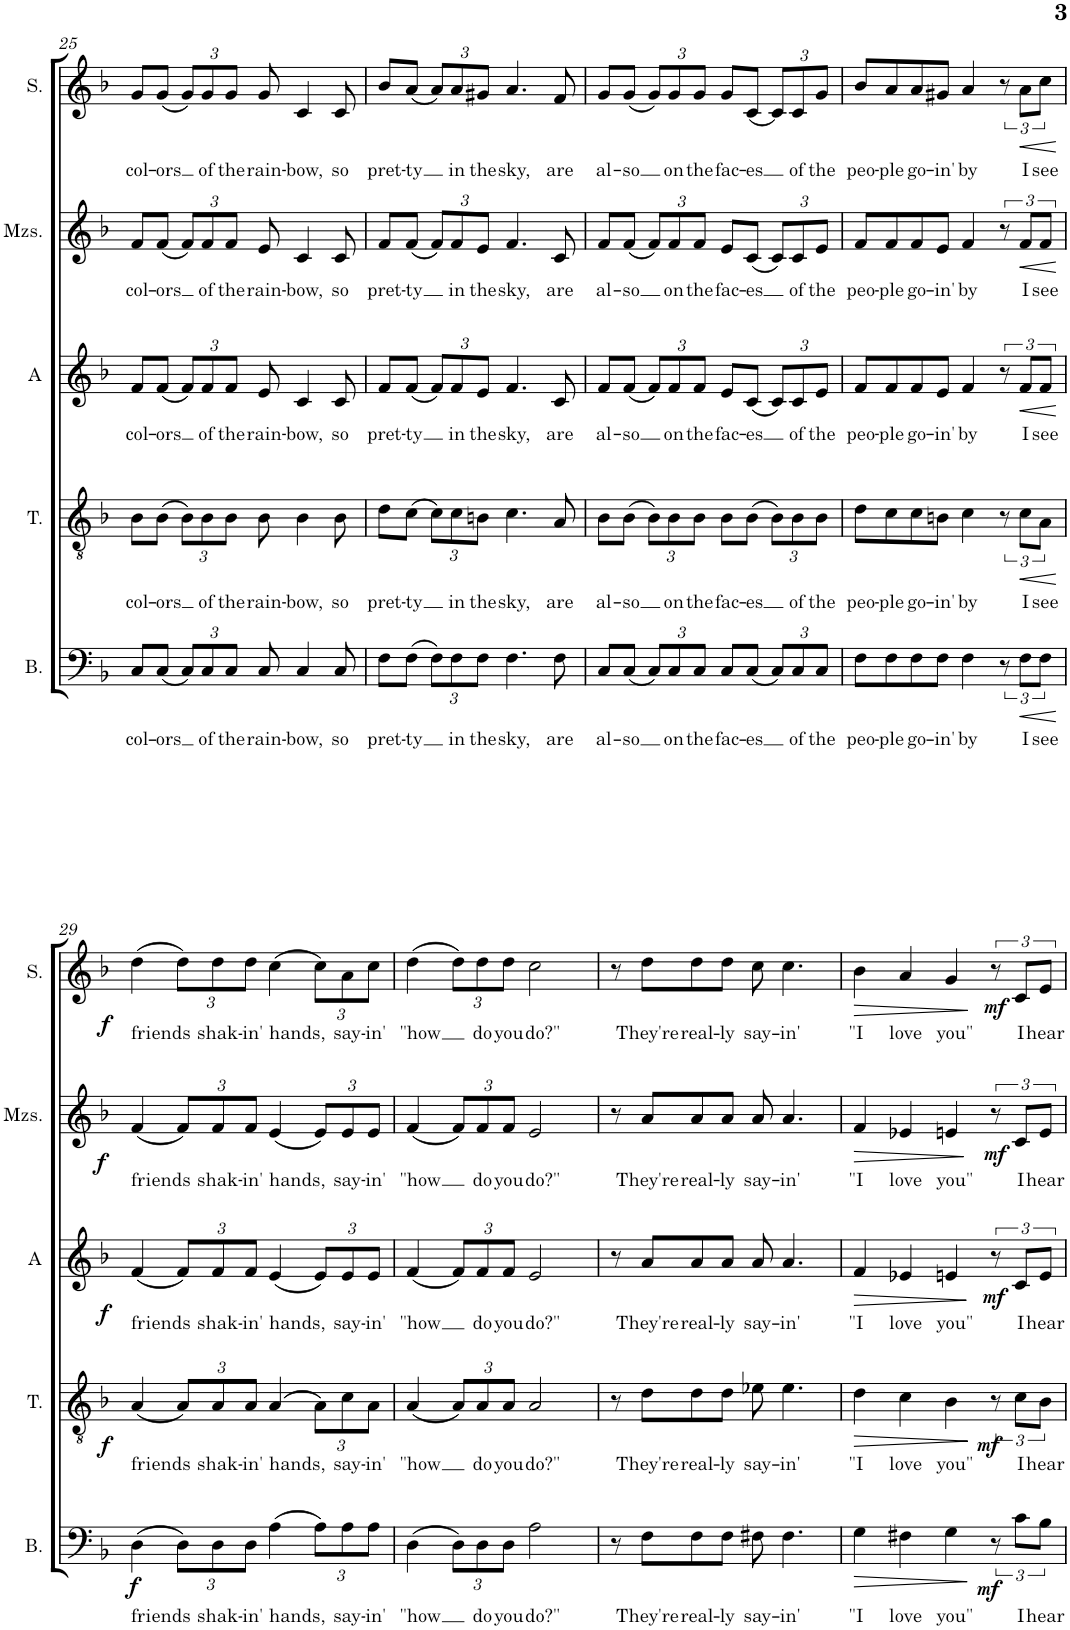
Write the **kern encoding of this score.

**kern	**text	**dynam	**kern	**text	**dynam	**kern	**text	**dynam	**kern	**text	**dynam	**kern	**text	**dynam
*part5	*part5	*part5	*part4	*part4	*part4	*part3	*part3	*part3	*part2	*part2	*part2	*part1	*part1	*part1
*staff5	*staff5	*staff5	*staff4	*staff4	*staff4	*staff3	*staff3	*staff3	*staff2	*staff2	*staff2	*staff1	*staff1	*staff1
*I"Bass	*	*	*I"Ténor	*	*	*I"A	*	*	*I"Mezzo-soprano	*	*	*I"Soprano	*	*
*I'B.	*	*	*I'T.	*	*	*I'A	*	*	*I'Mzs.	*	*	*I'S.	*	*
!!LO:PB:g=z
*clefF4	*	*	*clefGv2	*	*	*clefG2	*	*	*clefG2	*	*	*clefG2	*	*
*k[b-]	*	*	*k[b-]	*	*	*k[b-]	*	*	*k[b-]	*	*	*k[b-]	*	*
*M4/4	*	*	*M4/4	*	*	*M4/4	*	*	*M4/4	*	*	*M4/4	*	*
=25	=25	=25	=25	=25	=25	=25	=25	=25	=25	=25	=25	=25	=25	=25
!	!LO:LY:b	!	!	!LO:LY:b	!	!	!LO:LY:b	!	!	!LO:LY:b	!	!	!LO:LY:b	!
8C/L	col-	.	8B-\L	col-	.	8f/L	col-	.	8f/L	col-	.	8g/L	col-	.
!	!LO:LY:b	!	!	!LO:LY:b	!	!	!LO:LY:b	!	!	!LO:LY:b	!	!	!LO:LY:b	!
(8C/J	-ors	.	(8B-\J	-ors	.	(8f/J	-ors	.	(8f/J	-ors	.	(8g/J	-ors	.
*Xbrackettup	*	*	*Xbrackettup	*	*	*Xbrackettup	*	*	*Xbrackettup	*	*	*Xbrackettup	*	*
12C/L)	.	.	12B-\L)	.	.	12f/L)	.	.	12f/L)	.	.	12g/L)	.	.
!	!LO:LY:b	!	!	!LO:LY:b	!	!	!LO:LY:b	!	!	!LO:LY:b	!	!	!LO:LY:b	!
12C/	of	.	12B-\	of	.	12f/	of	.	12f/	of	.	12g/	of	.
!	!LO:LY:b	!	!	!LO:LY:b	!	!	!LO:LY:b	!	!	!LO:LY:b	!	!	!LO:LY:b	!
12C/J	the	.	12B-\J	the	.	12f/J	the	.	12f/J	the	.	12g/J	the	.
!	!LO:LY:b	!	!	!LO:LY:b	!	!	!LO:LY:b	!	!	!LO:LY:b	!	!	!LO:LY:b	!
8C/	rain-	.	8B-\	rain-	.	8e/	rain-	.	8e/	rain-	.	8g/	rain-	.
!	!LO:LY:b	!	!	!LO:LY:b	!	!	!LO:LY:b	!	!	!LO:LY:b	!	!	!LO:LY:b	!
4C/	-bow,	.	4B-\	-bow,	.	4c/	-bow,	.	4c/	-bow,	.	4c/	-bow,	.
!	!LO:LY:b	!	!	!LO:LY:b	!	!	!LO:LY:b	!	!	!LO:LY:b	!	!	!LO:LY:b	!
8C/	so	.	8B-\	so	.	8c/	so	.	8c/	so	.	8c/	so	.
=26	=26	=26	=26	=26	=26	=26	=26	=26	=26	=26	=26	=26	=26	=26
!	!LO:LY:b	!	!	!LO:LY:b	!	!	!LO:LY:b	!	!	!LO:LY:b	!	!	!LO:LY:b	!
8F\L	pret-	.	8d\L	pret-	.	8f/L	pret-	.	8f/L	pret-	.	8b-/L	pret-	.
!	!LO:LY:b	!	!	!LO:LY:b	!	!	!LO:LY:b	!	!	!LO:LY:b	!	!	!LO:LY:b	!
(8F\J	-ty	.	(8c\J	-ty	.	(8f/J	-ty	.	(8f/J	-ty	.	(8a/J	-ty	.
12F\L)	.	.	12c\L)	.	.	12f/L)	.	.	12f/L)	.	.	12a/L)	.	.
!	!LO:LY:b	!	!	!LO:LY:b	!	!	!LO:LY:b	!	!	!LO:LY:b	!	!	!LO:LY:b	!
12F\	in	.	12c\	in	.	12f/	in	.	12f/	in	.	12a/	in	.
!	!LO:LY:b	!	!	!LO:LY:b	!	!	!LO:LY:b	!	!	!LO:LY:b	!	!	!LO:LY:b	!
12F\J	the	.	12Bn\J	the	.	12e/J	the	.	12e/J	the	.	12g#X/J	the	.
!	!LO:LY:b	!	!	!LO:LY:b	!	!	!LO:LY:b	!	!	!LO:LY:b	!	!	!LO:LY:b	!
4.F\	sky,	.	4.c\	sky,	.	4.f/	sky,	.	4.f/	sky,	.	4.a/	sky,	.
!	!LO:LY:b	!	!	!LO:LY:b	!	!	!LO:LY:b	!	!	!LO:LY:b	!	!	!LO:LY:b	!
8F\	are	.	8A/	are	.	8c/	are	.	8c/	are	.	8f/	are	.
=27	=27	=27	=27	=27	=27	=27	=27	=27	=27	=27	=27	=27	=27	=27
!	!LO:LY:b	!	!	!LO:LY:b	!	!	!LO:LY:b	!	!	!LO:LY:b	!	!	!LO:LY:b	!
8C/L	al-	.	8B-\L	al-	.	8f/L	al-	.	8f/L	al-	.	8g/L	al-	.
!	!LO:LY:b	!	!	!LO:LY:b	!	!	!LO:LY:b	!	!	!LO:LY:b	!	!	!LO:LY:b	!
(8C/J	-so	.	(8B-\J	-so	.	(8f/J	-so	.	(8f/J	-so	.	(8g/J	-so	.
12C/L)	.	.	12B-\L)	.	.	12f/L)	.	.	12f/L)	.	.	12g/L)	.	.
!	!LO:LY:b	!	!	!LO:LY:b	!	!	!LO:LY:b	!	!	!LO:LY:b	!	!	!LO:LY:b	!
12C/	on	.	12B-\	on	.	12f/	on	.	12f/	on	.	12g/	on	.
!	!LO:LY:b	!	!	!LO:LY:b	!	!	!LO:LY:b	!	!	!LO:LY:b	!	!	!LO:LY:b	!
12C/J	the	.	12B-\J	the	.	12f/J	the	.	12f/J	the	.	12g/J	the	.
!	!LO:LY:b	!	!	!LO:LY:b	!	!	!LO:LY:b	!	!	!LO:LY:b	!	!	!LO:LY:b	!
8C/L	fac-	.	8B-\L	fac-	.	8e/L	fac-	.	8e/L	fac-	.	8g/L	fac-	.
!	!LO:LY:b	!	!	!LO:LY:b	!	!	!LO:LY:b	!	!	!LO:LY:b	!	!	!LO:LY:b	!
(8C/J	-es	.	(8B-\J	-es	.	(8c/J	-es	.	(8c/J	-es	.	(8c/J	-es	.
12C/L)	.	.	12B-\L)	.	.	12c/L)	.	.	12c/L)	.	.	12c/L)	.	.
!	!LO:LY:b	!	!	!LO:LY:b	!	!	!LO:LY:b	!	!	!LO:LY:b	!	!	!LO:LY:b	!
12C/	of	.	12B-\	of	.	12c/	of	.	12c/	of	.	12c/	of	.
!	!LO:LY:b	!	!	!LO:LY:b	!	!	!LO:LY:b	!	!	!LO:LY:b	!	!	!LO:LY:b	!
12C/J	the	.	12B-\J	the	.	12e/J	the	.	12e/J	the	.	12g/J	the	.
=28	=28	=28	=28	=28	=28	=28	=28	=28	=28	=28	=28	=28	=28	=28
!	!LO:LY:b	!	!	!LO:LY:b	!	!	!LO:LY:b	!	!	!LO:LY:b	!	!	!LO:LY:b	!
8F\L	peo-	.	8d\L	peo-	.	8f/L	peo-	.	8f/L	peo-	.	8b-/L	peo-	.
!	!LO:LY:b	!	!	!LO:LY:b	!	!	!LO:LY:b	!	!	!LO:LY:b	!	!	!LO:LY:b	!
8F\	-ple	.	8c\	-ple	.	8f/	-ple	.	8f/	-ple	.	8a/	-ple	.
!	!LO:LY:b	!	!	!LO:LY:b	!	!	!LO:LY:b	!	!	!LO:LY:b	!	!	!LO:LY:b	!
8F\	go-	.	8c\	go-	.	8f/	go-	.	8f/	go-	.	8a/	go-	.
!	!LO:LY:b	!	!	!LO:LY:b	!	!	!LO:LY:b	!	!	!LO:LY:b	!	!	!LO:LY:b	!
8F\J	-in'	.	8Bn\J	-in'	.	8e/J	-in'	.	8e/J	-in'	.	8g#X/J	-in'	.
!	!LO:LY:b	!	!	!LO:LY:b	!	!	!LO:LY:b	!	!	!LO:LY:b	!	!	!LO:LY:b	!
4F\	by	.	4c\	by	.	4f/	by	.	4f/	by	.	4a/	by	.
*brackettup	*	*	*brackettup	*	*	*brackettup	*	*	*brackettup	*	*	*brackettup	*	*
12r	.	.	12r	.	.	12r	.	.	12r	.	.	12r	.	.
!	!LO:LY:b	!LO:HP:b	!	!LO:LY:b	!LO:HP:b	!	!LO:LY:b	!LO:HP:b	!	!LO:LY:b	!LO:HP:b	!	!LO:LY:b	!LO:HP:b
12F\L	I	<	12c\L	I	<	12f/L	I	<	12f/L	I	<	12a\L	I	<
!	!LO:LY:b	!	!	!LO:LY:b	!	!	!LO:LY:b	!	!	!LO:LY:b	!	!	!LO:LY:b	!
12F\J	see	.	12A\J	see	.	12f/J	see	.	12f/J	see	.	12cc\J	see	.
.	.	[	.	.	[	.	.	[	.	.	[	.	.	[
!!LO:LB:g=z
=29	=29	=29	=29	=29	=29	=29	=29	=29	=29	=29	=29	=29	=29	=29
!	!LO:LY:b	!LO:DY:b	!	!LO:LY:b	!LO:DY:b	!	!LO:LY:b	!LO:DY:b	!	!LO:LY:b	!LO:DY:b	!	!LO:LY:b	!LO:DY:b
(4D\	friends	f	(4A/	friends	f	(4f/	friends	f	(4f/	friends	f	(4dd\	friends	f
*Xbrackettup	*	*	*Xbrackettup	*	*	*Xbrackettup	*	*	*Xbrackettup	*	*	*Xbrackettup	*	*
12D\L)	.	.	12A/L)	.	.	12f/L)	.	.	12f/L)	.	.	12dd\L)	.	.
!	!LO:LY:b	!	!	!LO:LY:b	!	!	!LO:LY:b	!	!	!LO:LY:b	!	!	!LO:LY:b	!
12D\	shak-	.	12A/	shak-	.	12f/	shak-	.	12f/	shak-	.	12dd\	shak-	.
!	!LO:LY:b	!	!	!LO:LY:b	!	!	!LO:LY:b	!	!	!LO:LY:b	!	!	!LO:LY:b	!
12D\J	-in'	.	12A/J	-in'	.	12f/J	-in'	.	12f/J	-in'	.	12dd\J	-in'	.
!	!LO:LY:b	!	!	!LO:LY:b	!	!	!LO:LY:b	!	!	!LO:LY:b	!	!	!LO:LY:b	!
(4A\	hands,	.	(4A/	hands,	.	(4e/	hands,	.	(4e/	hands,	.	(4cc\	hands,	.
12A\L)	.	.	12A\L)	.	.	12e/L)	.	.	12e/L)	.	.	12cc\L)	.	.
!	!LO:LY:b	!	!	!LO:LY:b	!	!	!LO:LY:b	!	!	!LO:LY:b	!	!	!LO:LY:b	!
12A\	say-	.	12c\	say-	.	12e/	say-	.	12e/	say-	.	12a\	say-	.
!	!LO:LY:b	!	!	!LO:LY:b	!	!	!LO:LY:b	!	!	!LO:LY:b	!	!	!LO:LY:b	!
12A\J	-in'	.	12A\J	-in'	.	12e/J	-in'	.	12e/J	-in'	.	12cc\J	-in'	.
=30	=30	=30	=30	=30	=30	=30	=30	=30	=30	=30	=30	=30	=30	=30
!	!LO:LY:b	!	!	!LO:LY:b	!	!	!LO:LY:b	!	!	!LO:LY:b	!	!	!LO:LY:b	!
(4D\	"how	.	(4A/	"how	.	(4f/	"how	.	(4f/	"how	.	(4dd\	"how	.
12D\L)	.	.	12A/L)	.	.	12f/L)	.	.	12f/L)	.	.	12dd\L)	.	.
!	!LO:LY:b	!	!	!LO:LY:b	!	!	!LO:LY:b	!	!	!LO:LY:b	!	!	!LO:LY:b	!
12D\	do	.	12A/	do	.	12f/	do	.	12f/	do	.	12dd\	do	.
!	!LO:LY:b	!	!	!LO:LY:b	!	!	!LO:LY:b	!	!	!LO:LY:b	!	!	!LO:LY:b	!
12D\J	you	.	12A/J	you	.	12f/J	you	.	12f/J	you	.	12dd\J	you	.
!	!LO:LY:b	!	!	!LO:LY:b	!	!	!LO:LY:b	!	!	!LO:LY:b	!	!	!LO:LY:b	!
2A\	do?"	.	2A/	do?"	.	2e/	do?"	.	2e/	do?"	.	2cc\	do?"	.
=31	=31	=31	=31	=31	=31	=31	=31	=31	=31	=31	=31	=31	=31	=31
8r	.	.	8r	.	.	8r	.	.	8r	.	.	8r	.	.
!	!LO:LY:b	!	!	!LO:LY:b	!	!	!LO:LY:b	!	!	!LO:LY:b	!	!	!LO:LY:b	!
8F\L	They're	.	8d\L	They're	.	8a/L	They're	.	8a/L	They're	.	8dd\L	They're	.
!	!LO:LY:b	!	!	!LO:LY:b	!	!	!LO:LY:b	!	!	!LO:LY:b	!	!	!LO:LY:b	!
8F\	real-	.	8d\	real-	.	8a/	real-	.	8a/	real-	.	8dd\	real-	.
!	!LO:LY:b	!	!	!LO:LY:b	!	!	!LO:LY:b	!	!	!LO:LY:b	!	!	!LO:LY:b	!
8F\J	-ly	.	8d\J	-ly	.	8a/J	-ly	.	8a/J	-ly	.	8dd\J	-ly	.
!	!LO:LY:b	!	!	!LO:LY:b	!	!	!LO:LY:b	!	!	!LO:LY:b	!	!	!LO:LY:b	!
8F#X\	say-	.	8e-X\	say-	.	8a/	say-	.	8a/	say-	.	8cc\	say-	.
!	!LO:LY:b	!	!	!LO:LY:b	!	!	!LO:LY:b	!	!	!LO:LY:b	!	!	!LO:LY:b	!
4.F#\	-in'	.	4.e-\	-in'	.	4.a/	-in'	.	4.a/	-in'	.	4.cc\	-in'	.
=32	=32	=32	=32	=32	=32	=32	=32	=32	=32	=32	=32	=32	=32	=32
!	!LO:LY:b	!LO:HP:b	!	!LO:LY:b	!LO:HP:b	!	!LO:LY:b	!LO:HP:b	!	!LO:LY:b	!LO:HP:b	!	!LO:LY:b	!LO:HP:b
4G\	"I	>	4d\	"I	>	4f/	"I	>	4f/	"I	>	4b-\	"I	>
!	!LO:LY:b	!	!	!LO:LY:b	!	!	!LO:LY:b	!	!	!LO:LY:b	!	!	!LO:LY:b	!
4F#X\	love	.	4c\	love	.	4e-X/	love	.	4e-X/	love	.	4a/	love	.
!	!LO:LY:b	!	!	!LO:LY:b	!	!	!LO:LY:b	!	!	!LO:LY:b	!	!	!LO:LY:b	!
4G\	you"	.	4B-\	you"	.	4en/	you"	.	4en/	you"	.	4g/	you"	.
*brackettup	*	*	*brackettup	*	*	*brackettup	*	*	*brackettup	*	*	*brackettup	*	*
12r	.	]	12r	.	]	12r	.	]	12r	.	]	12r	.	]
!	!LO:LY:b	!LO:DY:b	!	!LO:LY:b	!LO:DY:b	!	!LO:LY:b	!LO:DY:b	!	!LO:LY:b	!LO:DY:b	!	!LO:LY:b	!LO:DY:b
12c\L	I	mf	12c\L	I	mf	12c/L	I	mf	12c/L	I	mf	12c/L	I	mf
!	!LO:LY:b	!	!	!LO:LY:b	!	!	!LO:LY:b	!	!	!LO:LY:b	!	!	!LO:LY:b	!
12B-\J	hear	.	12B-\J	hear	.	12e/J	hear	.	12e/J	hear	.	12e/J	hear	.
=	=	=	=	=	=	=	=	=	=	=	=	=	=	=
*-	*-	*-	*-	*-	*-	*-	*-	*-	*-	*-	*-	*-	*-	*-
